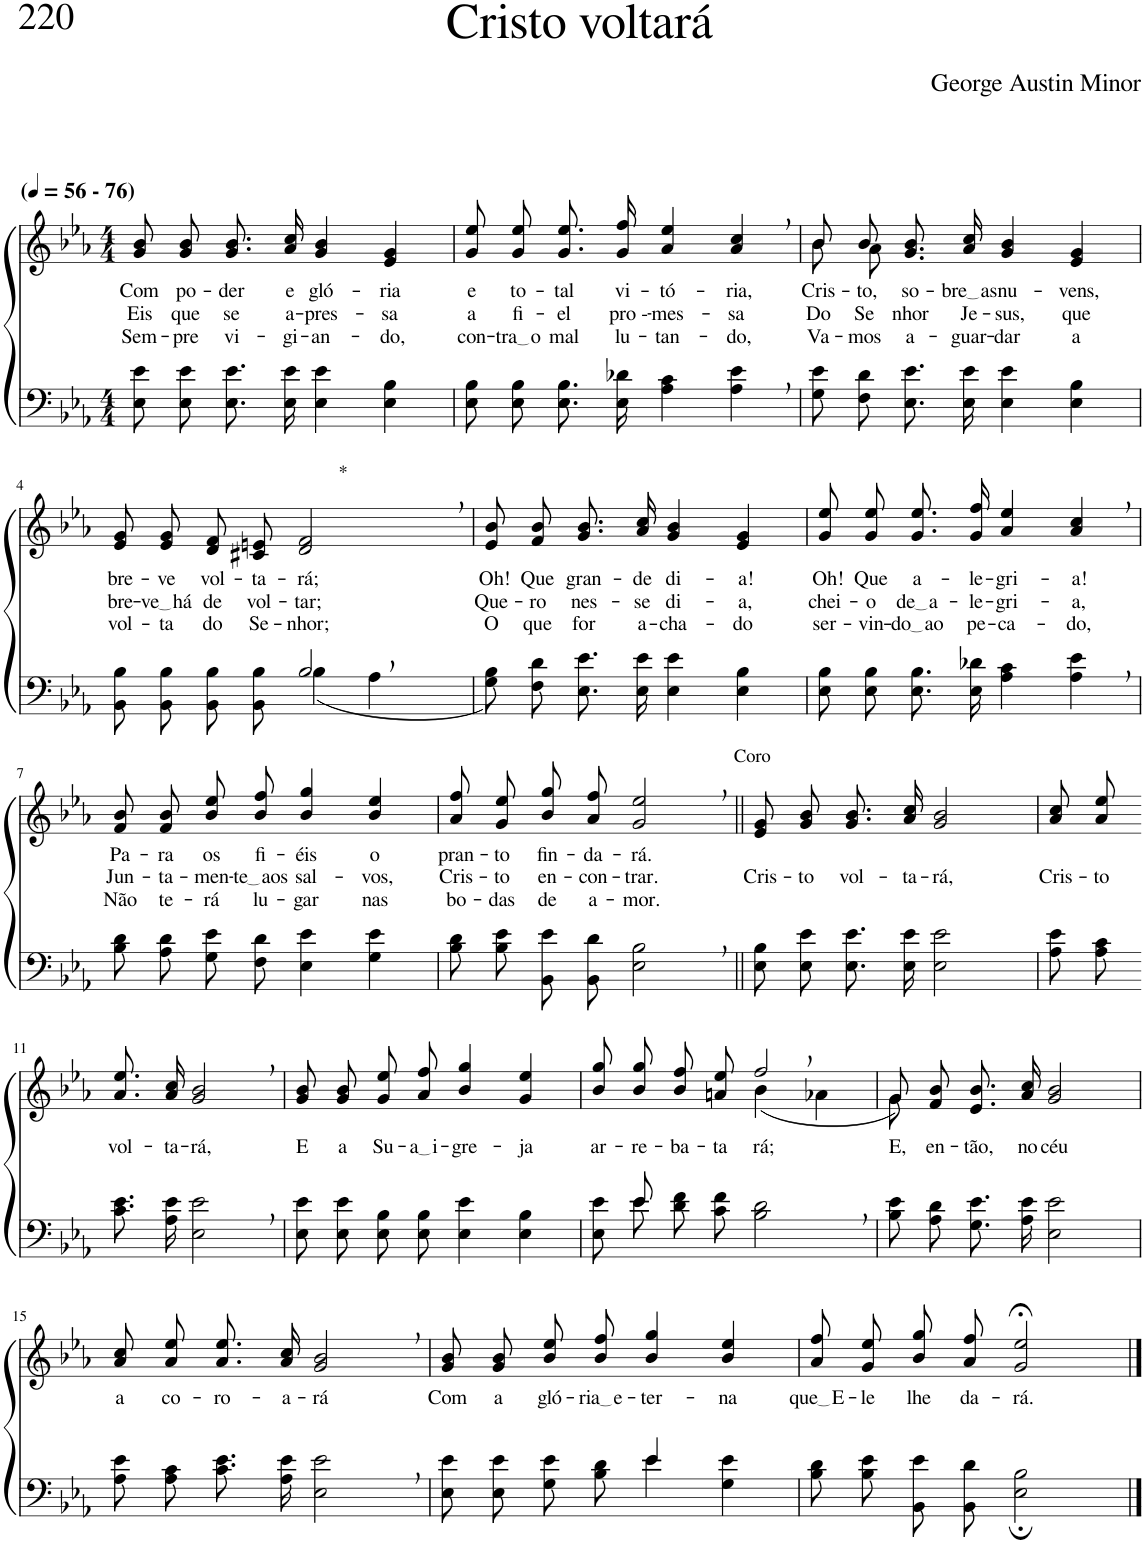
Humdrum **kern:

**kern	**kern	**text	**text	**text
*part2	*part1	*part1	*part1	*part1
*staff2	*staff1	*staff1	*staff1	*staff1
*I"Parte III e IV	*I"Parte I e II	*	*	*
*clefF4	*clefG2	*	*	*
*Trd2c3	*Trd2c3	*	*	*
*k[b-e-a-]	*k[b-e-a-]	*	*	*
*M4/4	*M4/4	*	*	*
*MM56	*MM56	*	*	*
=1	=1	=1	=1	=1
!	!LO:TX:a:B:t=(	!	!	!
!	!LO:TX:a:B:t=- 76)	!	!	!
!	!	!LO:LY:b	!LO:LY:b	!LO:LY:b
8E-\ 8e-\L	8g/ 8b-/L	Com	Eis	Sem-
!	!	!LO:LY:b	!LO:LY:b	!LO:LY:b
8E-\ 8e-\J	8g/ 8b-/J	po-	que	-pre
!	!	!LO:LY:b	!LO:LY:b	!LO:LY:b
8.E-\ 8.e-\L	8.g/ 8.b-/L	-der	se	vi-
!	!	!LO:LY:b	!LO:LY:b	!LO:LY:b
16E-\ 16e-\Jk	16a-/ 16cc/Jk	e	a-	-gi-
!	!	!LO:LY:b	!LO:LY:b	!LO:LY:b
4E-\ 4e-\	4g/ 4b-/	gló-	-pres-	-an-
!	!	!LO:LY:b	!LO:LY:b	!LO:LY:b
4E-\ 4B-\	4e-/ 4g/	-ria	-sa	-do,
=2	=2	=2	=2	=2
!	!	!LO:LY:b	!LO:LY:b	!LO:LY:b
8E-\ 8B-\L	8g\ 8ee-\L	e	a	con-
!	!	!LO:LY:b	!LO:LY:b	!LO:LY:b
8E-\ 8B-\J	8g\ 8ee-\J	to-	fi-	tra o
!	!	!LO:LY:b	!LO:LY:b	!LO:LY:b
8.E-\ 8.B-\L	8.g\ 8.ee-\L	-tal	-el	mal
!	!	!LO:LY:b	!LO:LY:b	!LO:LY:b
16E-\ 16d-X\Jk	16g\ 16ff\Jk	vi-	pro --	lu-
!	!	!LO:LY:b	!LO:LY:b	!LO:LY:b
4A-\ 4c\	4a-/ 4ee-/	-tó-	-mes-	-tan-
!	!	!LO:LY:b	!LO:LY:b	!LO:LY:b
4A-\, 4e-\,	4a-/, 4cc/,	-ria,	-sa	-do,
=3	=3	=3	=3	=3
!	!	!LO:LY:b	!LO:LY:b	!LO:LY:b
*	*^	*	*	*
8G\ 8e-\L	8b-\L	8b-/L	Cris-	Do	Va-
!	!	!	!LO:LY:b	!LO:LY:b	!LO:LY:b
8F\ 8d\J	8a-\J	8b-/J	-to,	Se-	-mos
!	!	!	!LO:LY:b	!LO:LY:b	!LO:LY:b
8.E-\ 8.e-\L	2.ryy	8.g/ 8.b-/L	so-	nhor	a-
!	!	!	!LO:LY:b	!LO:LY:b	!LO:LY:b
16E-\ 16e-\Jk	.	16a-/ 16cc/Jk	bre as	Je-	-guar-
!	!	!	!LO:LY:b	!LO:LY:b	!LO:LY:b
4E-\ 4e-\	.	4g/ 4b-/	nu-	-sus,	-dar
!	!	!	!LO:LY:b	!LO:LY:b	!LO:LY:b
4E-\ 4B-\	.	4e-/ 4g/	-vens,	que	a
!!LO:LB:g=z
=4	=4	=4	=4	=4	=4
*^	*	*	*	*	*
!	!	!	!	!LO:LY:b	!LO:LY:b	!LO:LY:b
*	*	*v	*v	*	*	*
2ryy	8BB-\ 8B-\L	8e-/ 8g/L	bre-	-bre-	-vol-
!	!	!	!LO:LY:b	!LO:LY:b	!LO:LY:b
.	8BB-\ 8B-\J	8e-/ 8g/J	-ve	ve há	-ta
!	!	!	!LO:LY:b	!LO:LY:b	!LO:LY:b
.	8BB-\ 8B-\L	8d/ 8f/L	vol-	de	do
!	!	!	!LO:LY:b	!LO:LY:b	!LO:LY:b
.	8BB-\ 8B-\J	8c#X/ 8en/J	-ta-	vol-	Se-
!	!	!LO:TX:a:t=*	!	!	!
!	!	!	!LO:LY:b	!LO:LY:b	!LO:LY:b
2B-,/	(4B-\	2d/, 2f/,	-rá;	-tar;	-nhor;
.	4A-\	.	.	.	.
=5	=5	=5	=5	=5	=5
!	!	!	!LO:LY:b	!LO:LY:b	!LO:LY:b
*v	*v	*	*	*	*
8G\ 8B-\L)	8e-/ 8b-/L	Oh!	Que-	O
!	!	!LO:LY:b	!LO:LY:b	!LO:LY:b
8F\ 8d\J	8f/ 8b-/J	Que	-ro	que
!	!	!LO:LY:b	!LO:LY:b	!LO:LY:b
8.E-\ 8.e-\L	8.g/ 8.b-/L	gran-	nes-	for
!	!	!LO:LY:b	!LO:LY:b	!LO:LY:b
16E-\ 16e-\Jk	16a-/ 16cc/Jk	-de	-se	a-
!	!	!LO:LY:b	!LO:LY:b	!LO:LY:b
4E-\ 4e-\	4g/ 4b-/	di-	di-	-cha-
!	!	!LO:LY:b	!LO:LY:b	!LO:LY:b
4E-\ 4B-\	4e-/ 4g/	-a!	-a,	-do
=6	=6	=6	=6	=6
!	!	!LO:LY:b	!LO:LY:b	!LO:LY:b
8E-\ 8B-\L	8g\ 8ee-\L	Oh!	chei-	ser-
!	!	!LO:LY:b	!LO:LY:b	!LO:LY:b
8E-\ 8B-\J	8g\ 8ee-\J	Que	-o	-vin-
!	!	!LO:LY:b	!LO:LY:b	!LO:LY:b
8.E-\ 8.B-\L	8.g\ 8.ee-\L	a-	de a	do ao
!	!	!LO:LY:b	!LO:LY:b	!LO:LY:b
16E-\ 16d-X\Jk	16g\ 16ff\Jk	-le-	-le-	pe-
!	!	!LO:LY:b	!LO:LY:b	!LO:LY:b
4A-\ 4c\	4a-/ 4ee-/	-gri-	-gri-	-ca-
!	!	!LO:LY:b	!LO:LY:b	!LO:LY:b
4A-\, 4e-\,	4a-/, 4cc/,	-a!	-a,	-do,
!!LO:LB:g=z
=7	=7	=7	=7	=7
!	!	!LO:LY:b	!LO:LY:b	!LO:LY:b
8B-\ 8d\L	8f/ 8b-/L	Pa-	Jun-	Não
!	!	!LO:LY:b	!LO:LY:b	!LO:LY:b
8A-\ 8d\J	8f/ 8b-/J	-ra	-ta-	te-
!	!	!LO:LY:b	!LO:LY:b	!LO:LY:b
8G\ 8e-\L	8b-\ 8ee-\L	os	-men-	-rá
!	!	!LO:LY:b	!LO:LY:b	!LO:LY:b
8F\ 8d\J	8b-\ 8ff\J	fi-	te aos	lu-
!	!	!LO:LY:b	!LO:LY:b	!LO:LY:b
4E-\ 4e-\	4b-/ 4gg/	-éis	sal-	-gar
!	!	!LO:LY:b	!LO:LY:b	!LO:LY:b
4G\ 4e-\	4b-/ 4ee-/	o	-vos,	nas
=8	=8	=8	=8	=8
!	!	!LO:LY:b	!LO:LY:b	!LO:LY:b
8B-\ 8d\L	8a-\ 8ff\L	pran-	Cris-	bo-
!	!	!LO:LY:b	!LO:LY:b	!LO:LY:b
8B-\ 8e-\J	8g\ 8ee-\J	-to	-to	-das
!	!	!LO:LY:b	!LO:LY:b	!LO:LY:b
8BB-\ 8e-\L	8b-\ 8gg\L	fin-	en-	de
!	!	!LO:LY:b	!LO:LY:b	!LO:LY:b
8BB-\ 8d\J	8a-\ 8ff\J	-da-	-con-	a-
!	!LO:TX:a:t=Coro	!	!	!
!	!	!LO:LY:b	!LO:LY:b	!LO:LY:b
2E-\, 2B-\,	2g/, 2ee-/,	-rá.	-trar.	-mor.
=9||	=9||	=9||	=9||	=9||
!	!	!	!LO:LY:b	!
8E-\ 8B-\L	8e-/ 8g/L	.	Cris-	.
!	!	!	!LO:LY:b	!
8E-\ 8e-\J	8g/ 8b-/J	.	-to	.
!	!	!	!LO:LY:b	!
8.E-\ 8.e-\L	8.g/ 8.b-/L	.	vol-	.
!	!	!	!LO:LY:b	!
16E-\ 16e-\Jk	16a-/ 16cc/Jk	.	-ta-	.
!	!	!	!LO:LY:b	!
2E-\ 2e-\	2g/ 2b-/	.	-rá,	.
=10	=10	=10	=10	=10
!	!	!	!LO:LY:b	!
8A-\ 8e-\L	8a-\ 8cc\L	.	Cris-	.
!	!	!	!LO:LY:b	!
8A-\ 8c\J	8a-\ 8ee-\J	.	-to	.
!!LO:LB:g=z
=11-	=11-	=11-	=11-	=11-
!	!	!LO:LY:b	!	!
8.c\ 8.e-\L	8.a-\ 8.ee-\L	vol-	.	.
!	!	!LO:LY:b	!	!
16A-\ 16e-\Jk	16a-\ 16cc\Jk	-ta-	.	.
!	!	!LO:LY:b	!	!
2E-\, 2e-\,	2g/, 2b-/,	-rá,	.	.
=12	=12	=12	=12	=12
!	!	!LO:LY:b	!	!
8E-\ 8e-\L	8g/ 8b-/L	E	.	.
!	!	!LO:LY:b	!	!
8E-\ 8e-\J	8g/ 8b-/J	a	.	.
!	!	!LO:LY:b	!	!
8E-\ 8B-\L	8g\ 8ee-\L	Su-	.	.
!	!	!LO:LY:b	!	!
8E-\ 8B-\J	8a-\ 8ff\J	a i	.	.
!	!	!LO:LY:b	!	!
4E-\ 4e-\	4b-/ 4gg/	-gre-	.	.
!	!	!LO:LY:b	!	!
4E-\ 4B-\	4g/ 4ee-/	-ja	.	.
=13	=13	=13	=13	=13
*^	*	*	*	*
!	!	!	!LO:LY:b	!	!
*	*	*^	*	*	*
8ryy	8E-\ 8e-\L	8b-\ 8gg\L	2ryy	ar-	.	.
!	!	!	!	!LO:LY:b	!	!
8e-/	8e-\J	8b-\ 8gg\J	.	-re-	.	.
!	!	!	!	!LO:LY:b	!	!
2.ryy	8d\ 8f\L	8b-\ 8ff\L	.	-ba-	.	.
!	!	!	!	!LO:LY:b	!	!
.	8c\ 8f\J	8an\ 8ee-\J	.	-ta-	.	.
!	!	!	!	!LO:LY:b	!	!
.	2B-\ 2d\	2ff,/	(4b-\	-rá;	.	.
.	.	.	4a-X\	.	.	.
*v	*v	*	*	*	*	*
=14	=14	=14	=14	=14	=14
!	!	!	!LO:LY:b	!	!
8B-\ 8e-\L	8g/L)	8g\	-E,	.	.
!	!	!	!LO:LY:b	!	!
8A-\ 8d\J	8f/ 8b-/J	2..ryy	en-	.	.
!	!	!	!LO:LY:b	!	!
8.G\ 8.e-\L	8.e-/ 8.b-/L	.	-tão,	.	.
!	!	!	!LO:LY:b	!	!
16A-\ 16e-\Jk	16a-/ 16cc/Jk	.	no	.	.
!	!	!	!LO:LY:b	!	!
2E-\ 2e-\	2g/ 2b-/	.	céu	.	.
*	*v	*v	*	*	*
!!LO:LB:g=z
=15	=15	=15	=15	=15
!	!	!LO:LY:b	!	!
8A-\ 8e-\L	8a-\ 8cc\L	a	.	.
!	!	!LO:LY:b	!	!
8A-\ 8c\J	8a-\ 8ee-\J	co-	.	.
!	!	!LO:LY:b	!	!
8.c\ 8.e-\L	8.a-\ 8.ee-\L	-ro-	.	.
!	!	!LO:LY:b	!	!
16A-\ 16e-\Jk	16a-\ 16cc\Jk	-a-	.	.
!	!	!LO:LY:b	!	!
2E-\, 2e-\,	2g/, 2b-/,	-rá	.	.
=16	=16	=16	=16	=16
*^	*	*	*	*
!	!	!	!LO:LY:b	!	!
2ryy	8E-\ 8e-\L	8g/ 8b-/L	Com	.	.
!	!	!	!LO:LY:b	!	!
.	8E-\ 8e-\J	8g/ 8b-/J	a	.	.
!	!	!	!LO:LY:b	!	!
.	8G\ 8e-\L	8b-\ 8ee-\L	gló-	.	.
!	!	!	!LO:LY:b	!	!
.	8B-\ 8d\J	8b-\ 8ff\J	ria e	.	.
!	!	!	!LO:LY:b	!	!
4e-/	4e-\	4b-/ 4gg/	-ter-	.	.
!	!	!	!LO:LY:b	!	!
4ryy	4G\ 4e-\	4b-/ 4ee-/	-na	.	.
=17	=17	=17	=17	=17	=17
!	!	!	!LO:LY:b	!	!
*v	*v	*	*	*	*
8B-\ 8d\L	8a-\ 8ff\L	que E	.	.
!	!	!LO:LY:b	!	!
8B-\ 8e-\J	8g\ 8ee-\J	-le	.	.
!	!	!LO:LY:b	!	!
8BB-\ 8e-\L	8b-\ 8gg\L	lhe	.	.
!	!	!LO:LY:b	!	!
8BB-\ 8d\J	8a-\ 8ff\J	da-	.	.
!	!	!LO:LY:b	!	!
2E-\; 2B-\;	2g/;< 2ee-/;<	-rá.	.	.
==	==	==	==	==
*-	*-	*-	*-	*-
